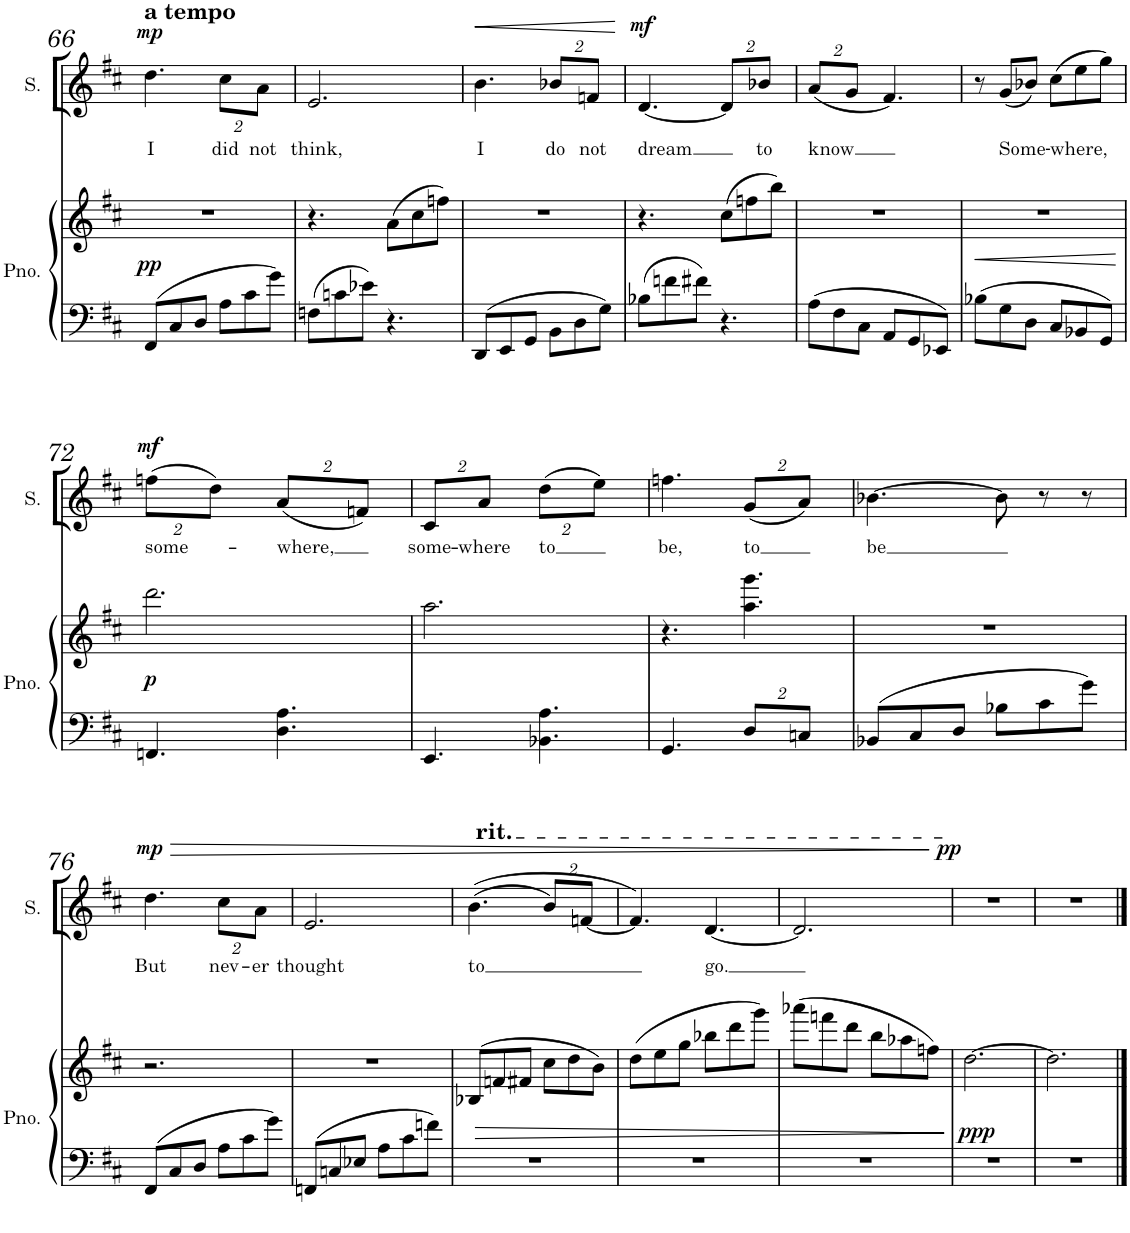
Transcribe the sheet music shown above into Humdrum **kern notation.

**kern	**kern	**dynam	**kern	**text	**dynam
*part2	*part2	*part2	*part1	*part1	*part1
*staff3	*staff2	*staff2/3	*staff1	*staff1	*staff1
*I"Piano	*	*	*I"Soprano	*	*
*I'Pno.	*	*	*I'S.	*	*
!!LO:PB:g=z
*clefF4	*clefG2	*	*clefG2	*	*
*k[f#c#]	*k[f#c#]	*	*k[f#c#]	*	*
*M6/8	*M6/8	*	*M6/8	*	*
=66	=66	=66	=66	=66	=66
!	!	!	!LO:TX:a:B:t=a tempo	!	!
!	!	!LO:DY:b	!	!LO:LY:b	!LO:DY:a
8FF#/L	2.r	pp	4.dd\	I	mp
8C#/	.	.	.	.	.
8D/J	.	.	.	.	.
*	*	*	*Xbrackettup	*	*
!	!	!	!	!LO:LY:b	!
8A\L	.	.	16%3cc#\L	did	.
8c#\	.	.	.	.	.
!	!	!	!	!LO:LY:b	!
.	.	.	16%3a\J	not	.
8g\J	.	.	.	.	.
=67	=67	=67	=67	=67	=67
!	!	!	!	!LO:LY:b	!
8Fn\L	4.r	.	2.e/	think,	.
8cn\	.	.	.	.	.
8e-X\J	.	.	.	.	.
4.r	(8a\L	.	.	.	.
.	8cc#\	.	.	.	.
.	8ffn\J)	.	.	.	.
=68	=68	=68	=68	=68	=68
!	!	!	!	!LO:LY:b	!LO:HP:b
8DD/L	2.r	.	4.b\	I	<
8EE/	.	.	.	.	.
8GG/J	.	.	.	.	.
!	!	!	!	!LO:LY:b	!
8BB\L	.	.	16%3b-X/L	do	.
8D\	.	.	.	.	.
!	!	!	!	!LO:LY:b	!
.	.	.	16%3fn/J	not	.
8G\J	.	.	.	.	.
.	.	.	.	.	[
=69	=69	=69	=69	=69	=69
!	!	!	!	!LO:LY:b	!LO:DY:a
8B-X\L	4.r	.	[4.d/	dream	mf
8fn\	.	.	.	.	.
8f#X\J	.	.	.	.	.
4.r	(8cc#\L	.	16%3d/L]	.	.
.	8ffn\	.	.	.	.
!	!	!	!	!LO:LY:b	!
.	.	.	16%3b-X/J	to	.
.	8bb\J)	.	.	.	.
=70	=70	=70	=70	=70	=70
!	!	!	!	!LO:LY:b	!
8A\L	2.r	.	(16%3a/L	know	.
8F#\	.	.	.	.	.
.	.	.	16%3g/J	.	.
8C#\J	.	.	.	.	.
8AA/L	.	.	4.f#/)	.	.
8GG/	.	.	.	.	.
8EE-X/J	.	.	.	.	.
=71	=71	=71	=71	=71	=71
!	!	!LO:HP:b	!	!	!
8B-X\L	2.r	<	8r	.	.
!	!	!	!	!LO:LY:b	!
8G\	.	.	(8g/L	Some-	.
8D\J	.	.	8b-X/J)	.	.
!	!	!	!	!LO:LY:b	!
8C#/L	.	.	(8cc#\L	-where,	.
8BB-X/	.	.	8ee\	.	.
8GG/J	.	.	8gg\J)	.	.
.	.	[	.	.	.
!!LO:LB:g=z
=72	=72	=72	=72	=72	=72
!	!	!LO:DY:b	!	!LO:LY:b	!LO:DY:a
4.FFn/	2.ddd\	p	(16%3ffn\L	some-	mf
.	.	.	16%3dd\J)	.	.
!	!	!	!	!LO:LY:b	!
4.D\ 4.A\	.	.	(16%3a/L	-where,	.
.	.	.	16%3fn/J)	.	.
=73	=73	=73	=73	=73	=73
!	!	!	!	!LO:LY:b	!
4.EE/	2.aa\	.	16%3c#/L	some-	.
!	!	!	!	!LO:LY:b	!
.	.	.	16%3a/J	-where	.
!	!	!	!	!LO:LY:b	!
4.BB-X\ 4.A\	.	.	(16%3dd\L	to	.
.	.	.	16%3ee\J)	.	.
=74	=74	=74	=74	=74	=74
!	!	!	!	!LO:LY:b	!
4.GG/	4.r	.	4.ffn\	be,	.
*Xbrackettup	*	*	*	*	*
!	!	!	!	!LO:LY:b	!
16%3D/L	4.aa\ 4.ggg\	.	(16%3g/L	to	.
16%3Cn/J	.	.	16%3a/J)	.	.
=75	=75	=75	=75	=75	=75
!	!	!	!	!LO:LY:b	!
8BB-X/L	2.r	.	[4.b-X\	be	.
8C#/	.	.	.	.	.
8D/J	.	.	.	.	.
8B-X\L	.	.	8b-\]	.	.
8c#\	.	.	8r	.	.
8g\J	.	.	8r	.	.
!!LO:LB:g=z
=76	=76	=76	=76	=76	=76
!	!	!	!	!LO:LY:b	!LO:HP:b
!	!	!	!	!	!LO:DY:n=1:a
8FF#/L	2.r	.	4.dd\	But	> mp
8C#/	.	.	.	.	.
8D/J	.	.	.	.	.
!	!	!	!	!LO:LY:b	!
8A\L	.	.	16%3cc#\L	nev-	.
8c#\	.	.	.	.	.
!	!	!	!	!LO:LY:b	!
.	.	.	16%3a\J	-er	.
8g\J	.	.	.	.	.
=77	=77	=77	=77	=77	=77
!	!	!	!	!LO:LY:b	!
8FFn/L	2.r	.	2.e/	thought	.
8Cn/	.	.	.	.	.
8E-X/J	.	.	.	.	.
8A\L	.	.	.	.	.
8c#\	.	.	.	.	.
8fn\J	.	.	.	.	.
=78	=78	=78	=78	=78	=78
!	!	!	!	!LO:LY:b	!
*	*	*	*^	*	*
2.r	(8B-X/L	.	((4.b\	16ryy	to	.
!	!	!	!	!LO:TX:a:t=rit.	!	!
.	.	.	.	2ryy	.	.
!	!	!LO:HP:b	!	!	!	!
.	8fn/	>	.	.	.	.
.	8f#X/J	.	.	.	.	.
.	8cc#\L	.	16%3b/L)	.	.	.
.	8dd\	.	.	.	.	.
.	.	.	[16%3fn/J	8.ryy	.	.
.	8b\J)	.	.	.	.	.
*	*	*	*v	*v	*	*
=79	=79	=79	=79	=79	=79
2.r	(8dd\L	.	4.f/])	.	.
.	8ee\	.	.	.	.
.	8gg\J	.	.	.	.
!	!	!	!	!LO:LY:b	!
.	8bb-X\L	.	[4.d/	go.	.
.	8ddd\	.	.	.	.
.	8ggg\J)	.	.	.	.
=80	=80	=80	=80	=80	=80
2.r	(8aaa-X\L	.	2.d/]	.	.
.	8fffn\	.	.	.	.
.	8ddd\J	.	.	.	.
.	8bb\L	.	.	.	.
.	8aa-X\	.	.	.	.
.	8ffn\J)	.	.	.	.
.	.	]	.	.	]
=81	=81	=81	=81	=81	=81
!	!	!LO:DY:b	!	!	!
2.r	[2.dd\	ppp	2.r	.	.
=82	=82	=82	=82	=82	=82
2.r	2.dd\]	.	2.r	.	.
==	==	==	==	==	==
*-	*-	*-	*-	*-	*-
